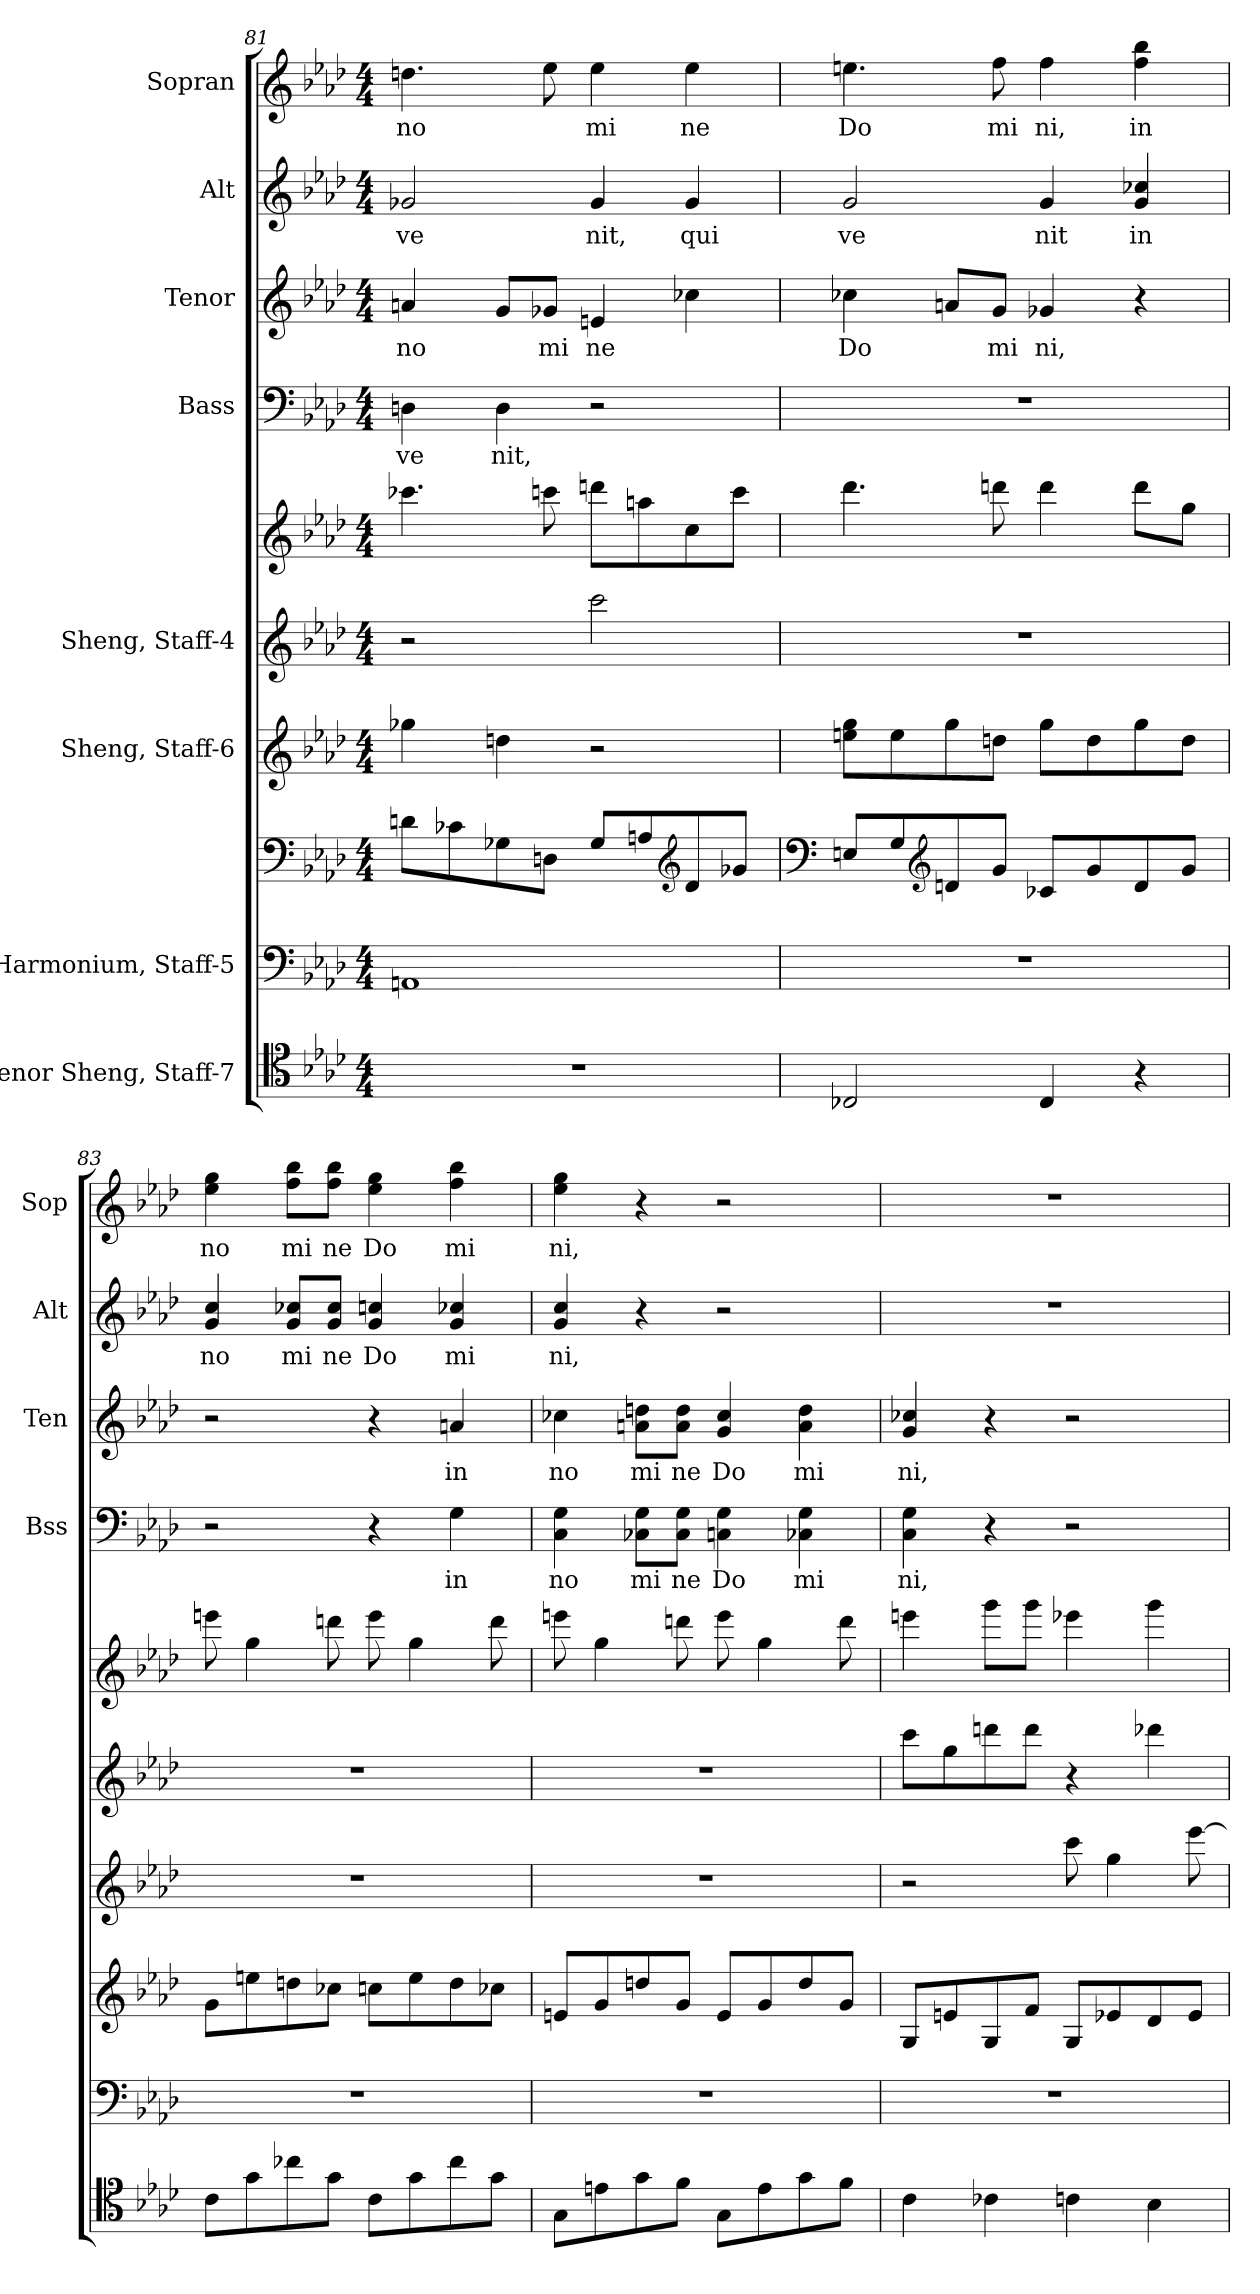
**kern	**kern	**kern	**kern	**kern	**kern	**kern	**text	**kern	**text	**kern	**text	**kern	**text
*part8	*part7	*part7	*part6	*part5	*part5	*part4	*part4	*part3	*part3	*part2	*part2	*part1	*part1
*staff10	*staff9	*staff8	*staff7	*staff6	*staff5	*staff4	*staff4	*staff3	*staff3	*staff2	*staff2	*staff1	*staff1
*I"Tenor Sheng, Staff-7	*I"Harmonium, Staff-5	*	*I"Sheng, Staff-6	*I"Sheng, Staff-4	*	*I"Bass	*	*I"Tenor	*	*I"Alt	*	*I"Sopran	*
*	*	*	*	*	*	*I'Bss	*	*I'Ten	*	*I'Alt	*	*I'Sop	*
!!LO:PB:g=z
*clefC4	*clefF4	*clefF4	*clefG2	*clefG2	*clefG2	*clefF4	*	*clefG2	*	*clefG2	*	*clefG2	*
*	*	*	*	*	*	*	*	*ITrd4c7	*	*	*	*ITrd2c3	*
*k[b-e-a-d-]	*k[b-e-a-d-]	*k[b-e-a-d-]	*k[b-e-a-d-]	*k[b-e-a-d-]	*k[b-e-a-d-]	*k[b-e-a-d-]	*	*k[b-e-a-d-g-]	*	*k[b-e-a-d-]	*	*k[b-]	*
*M4/4	*M4/4	*M4/4	*M4/4	*M4/4	*M4/4	*M4/4	*	*M4/4	*	*M4/4	*	*M4/4	*
=81	=81	=81	=81	=81	=81	=81	=81	=81	=81	=81	=81	=81	=81
1r	1AAn	8dn\L	4gg-X\	2r	4.ccc-X\	4Dn\	ve	4dn/	no	2g-X/	ve	4.bn\	no
.	.	8c-X\	.	.	.	.	.	.	.	.	.	.	.
.	.	8G-X\	4ddn\	.	.	4D\	nit,	8c/L	.	.	.	.	.
.	.	8Dn\J	.	.	8cccn\	.	.	8c-X/J	mi	.	.	8cc\	.
.	.	8G-/L	2r	2ccc\	8dddn\L	2r	.	4An/	ne	4g-/	nit,	4cc\	mi
.	.	8An/	.	.	8aan\	.	.	.	.	.	.	.	.
*	*	*clefG2	*	*	*	*	*	*	*	*	*	*	*
.	.	8d/	.	.	8cc\	.	.	4f-X\	.	4g-/	qui	4cc\	ne
.	.	8g-X/J	.	.	8ccc\J	.	.	.	.	.	.	.	.
=82	=82	=82	=82	=82	=82	=82	=82	=82	=82	=82	=82	=82	=82
*	*	*clefF4	*	*	*	*	*	*	*	*	*	*	*
2C-X/	1r	8En/L	8een\ 8gg\L	1r	4.ddd-\	1r	.	4f-X\	Do	2g/	ve	4.cc#X\	Do
.	.	8G/	8ee\	.	.	.	.	.	.	.	.	.	.
*	*	*clefG2	*	*	*	*	*	*	*	*	*	*	*
.	.	8dn/	8gg\	.	.	.	.	8dn/L	.	.	.	.	.
.	.	8g/J	8ddn\J	.	8dddn\	.	.	8c/J	mi	.	.	8dd\	mi
4C-/	.	8c-X/L	8gg\L	.	4ddd\	.	.	4c-X/	ni,	4g/	nit	4dd\	ni,
.	.	8g/	8dd\	.	.	.	.	.	.	.	.	.	.
4r	.	8d/	8gg\	.	8ddd\L	.	.	4r	.	4g/ 4cc-X/	in	4dd\ 4gg\	in
.	.	8g/J	8dd\J	.	8gg\J	.	.	.	.	.	.	.	.
!!LO:PB:g=z
=83	=83	=83	=83	=83	=83	=83	=83	=83	=83	=83	=83	=83	=83
8c\L	1r	8g\L	1r	1r	8eeen\	2r	.	2r	.	4g/ 4cc/	no	4cc\ 4ee\	no
8g\	.	8een\	.	.	4gg\	.	.	.	.	.	.	.	.
8cc-X\	.	8ddn\	.	.	.	.	.	.	.	8g/ 8cc-X/L	mi	8dd\ 8gg\L	mi
8g\J	.	8cc-X\J	.	.	8dddn\	.	.	.	.	8g/ 8cc-/J	ne	8dd\ 8gg\J	ne
8c\L	.	8ccn\L	.	.	8eee\	4r	.	4r	.	4g/ 4ccn/	Do	4cc\ 4ee\	Do
8g\	.	8ee\	.	.	4gg\	.	.	.	.	.	.	.	.
8cc-\	.	8dd\	.	.	.	4G\	in	4dn/	in	4g/ 4cc-X/	mi	4dd\ 4gg\	mi
8g\J	.	8cc-X\J	.	.	8ddd\	.	.	.	.	.	.	.	.
=84	=84	=84	=84	=84	=84	=84	=84	=84	=84	=84	=84	=84	=84
8G\L	1r	8en/L	1r	1r	8eeen\	4C\ 4G\	no	4f-X\	no	4g/ 4cc/	ni,	4cc\ 4ee\	ni,
8en\	.	8g/	.	.	4gg\	.	.	.	.	.	.	.	.
8g\	.	8ddn/	.	.	.	8C-X\ 8G\L	mi	8dn\ 8gn\L	mi	4r	.	4r	.
8f\J	.	8g/J	.	.	8dddn\	8C-\ 8G\J	ne	8d\ 8g\J	ne	.	.	.	.
8G\L	.	8e/L	.	.	8eee\	4Cn\ 4G\	Do	4c/ 4f-/	Do	2r	.	2r	.
8e\	.	8g/	.	.	4gg\	.	.	.	.	.	.	.	.
8g\	.	8dd/	.	.	.	4C-X\ 4G\	mi	4d\ 4g\	mi	.	.	.	.
8f\J	.	8g/J	.	.	8ddd\	.	.	.	.	.	.	.	.
=85	=85	=85	=85	=85	=85	=85	=85	=85	=85	=85	=85	=85	=85
4c\	1r	8G/L	2r	8ccc\L	4eeen\	4C\ 4G\	ni,	4c/ 4f-X/	ni,	1r	.	1r	.
.	.	8en/	.	8gg\	.	.	.	.	.	.	.	.	.
4c-X\	.	8G/	.	8dddn\	8ggg\L	4r	.	4r	.	.	.	.	.
.	.	8f/J	.	8ddd\J	8ggg\J	.	.	.	.	.	.	.	.
4cn\	.	8G/L	8ccc\	4r	4eee-X\	2r	.	2r	.	.	.	.	.
.	.	8e-X/	4gg\	.	.	.	.	.	.	.	.	.	.
4B-\	.	8d-/	.	4ddd-X\	4ggg\	.	.	.	.	.	.	.	.
.	.	8e-/J	[8eee-\	.	.	.	.	.	.	.	.	.	.
=	=	=	=	=	=	=	=	=	=	=	=	=	=
*-	*-	*-	*-	*-	*-	*-	*-	*-	*-	*-	*-	*-	*-
